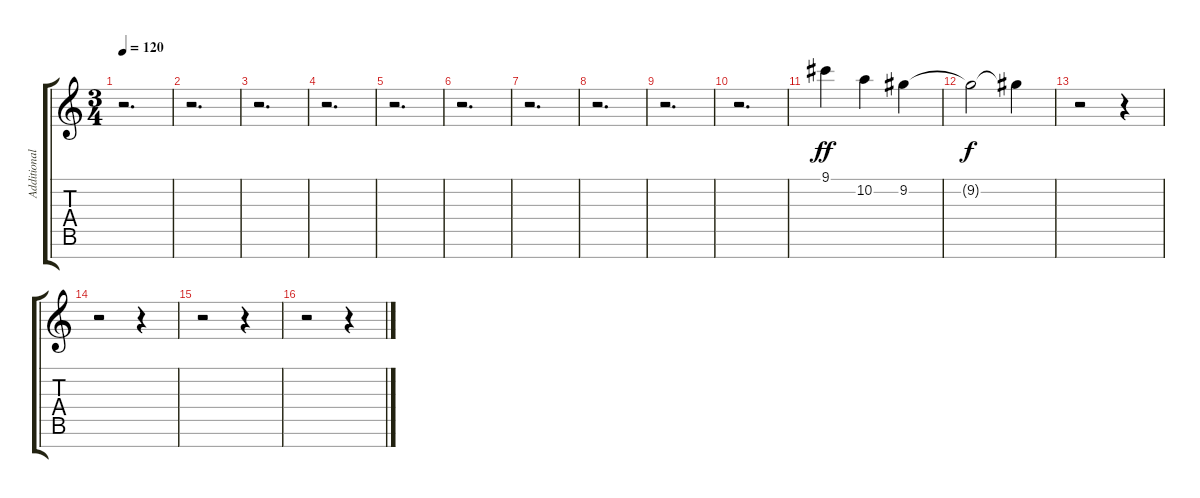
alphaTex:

\track ("Additional Guitar" "Additional") {instrument distortionguitar}
\staff {score tabs}
\tuning (E4 B3 G3 D3 A2 E2 B1) {hide}
\ts (3 4)
\tempo 120
\clef g2
\ks c
r.2{d dy ff} |
r.2{d} |
r.2{d} |
r.2{d} |
r.2{d} |
r.2{d} |
r.2{d} |
r.2{d} |
r.2{d} |
r.2{d} |
9.1.4 10.2.4 9.2.4 |
9.2{t}.2{dy f} 9.2{t}.4 |
r.2 r.4 |
r.2 r.4 |
r.2 r.4 |
r.2 r.4
